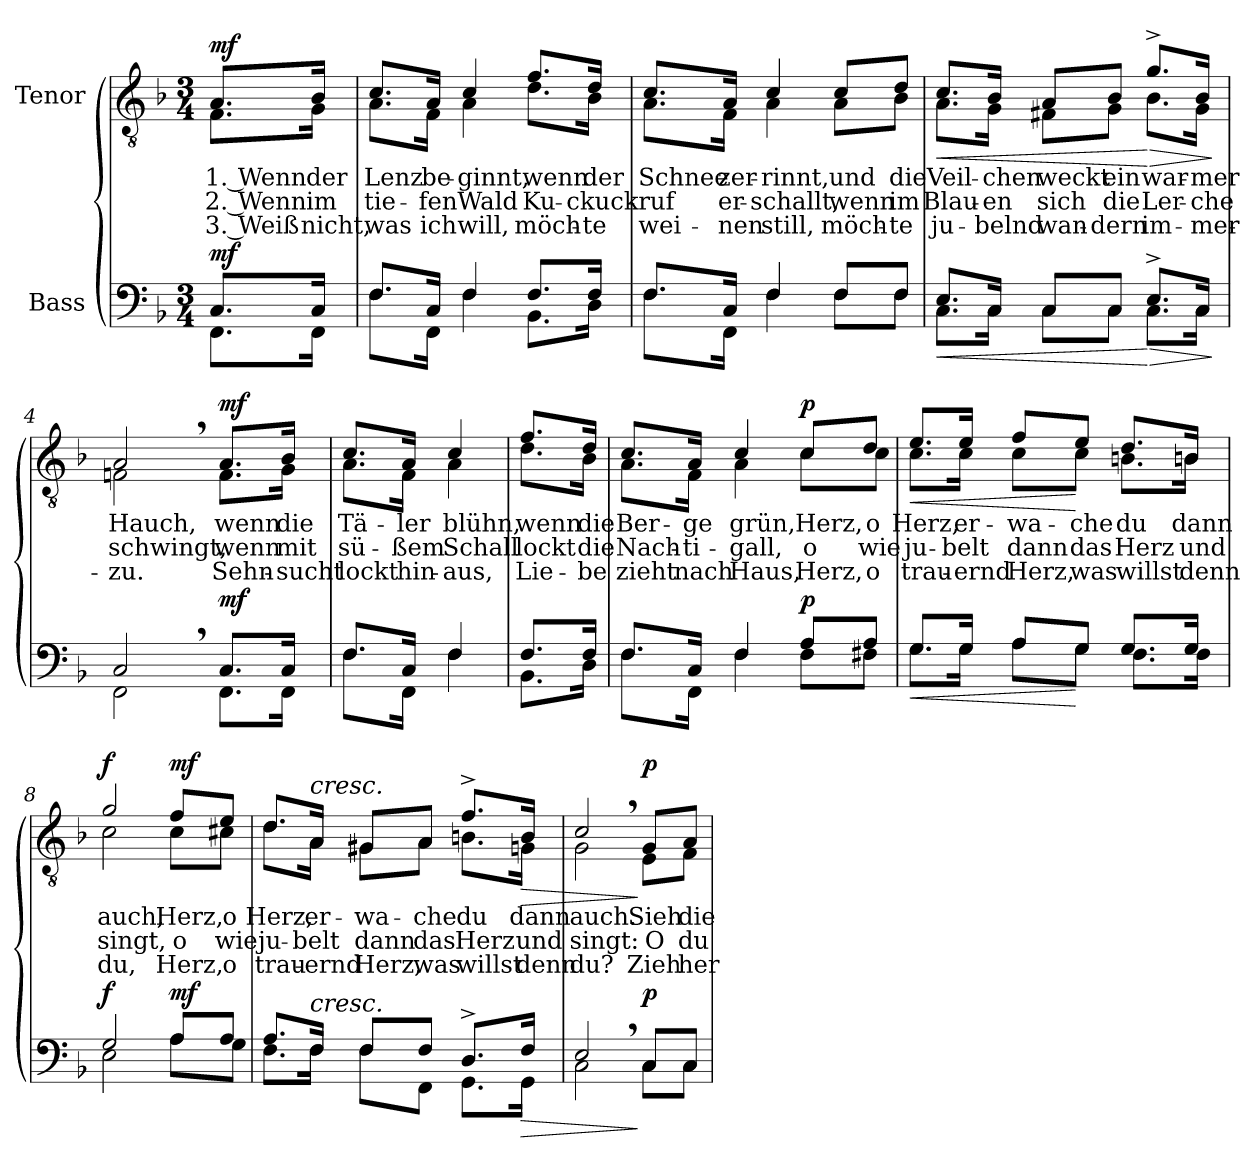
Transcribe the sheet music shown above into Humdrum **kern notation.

**kern	**dynam	**kern	**text	**text	**text	**dynam
*part2	*part2	*part1	*part1	*part1	*part1	*part1
*staff2	*staff2	*staff1	*staff1	*staff1	*staff1	*staff1
*I"Bass	*	*I"Tenor	*	*	*	*
*clefF4	*	*clefGv2	*	*	*	*
*k[b-]	*	*k[b-]	*	*	*	*
*M3/4	*	*M3/4	*	*	*	*
=	=	=	=	=	=	=
*^	*	*	*	*	*	*
!	!	!	!LO:TX:a:B:t=Etwas bewegt	!	!	!	!
!	!	!LO:DY:a	!	!LO:LY:b	!LO:LY:b	!LO:LY:b	!LO:DY:a
*	*	*	*^	*	*	*	*
8.C/L	8.FF\L	mf	8.A/L	8.F\L	1. Wenn	2. Wenn	3. Weiß	mf
!	!	!	!	!	!LO:LY:b	!LO:LY:b	!LO:LY:b	!
16C/Jk	16FF\Jk	.	16B-/Jk	16G\Jk	der	im	nicht,	.
=1	=1	=1	=1	=1	=1	=1	=1	=1
!	!	!	!	!	!LO:LY:b	!LO:LY:b	!LO:LY:b	!
8.F/L	8.F\L	.	8.c/L	8.A\L	Lenz	tie-	was	.
!	!	!	!	!	!LO:LY:b	!LO:LY:b	!LO:LY:b	!
16C/Jk	16FF\Jk	.	16A/Jk	16F\Jk	be-	-fen	ich	.
!	!	!	!	!	!LO:LY:b	!LO:LY:b	!LO:LY:b	!
4F/	4F\	.	4c/	4A\	-ginnt,	Wald	will,	.
!	!	!	!	!	!LO:LY:b	!LO:LY:b	!LO:LY:b	!
8.F/L	8.BB-\L	.	8.f/L	8.d\L	wenn	Ku-	möch-	.
!	!	!	!	!	!LO:LY:b	!LO:LY:b	!LO:LY:b	!
16F/Jk	16D\Jk	.	16d/Jk	16B-\Jk	der	-ckuck-	-te	.
=2	=2	=2	=2	=2	=2	=2	=2	=2
!	!	!	!	!	!LO:LY:b	!LO:LY:b	!LO:LY:b	!
8.F/L	8.F\L	.	8.c/L	8.A\L	Schnee	-ruf	wei-	.
!	!	!	!	!	!LO:LY:b	!LO:LY:b	!LO:LY:b	!
16C/Jk	16FF\Jk	.	16A/Jk	16F\Jk	zer-	er-	-nen	.
!	!	!	!	!	!LO:LY:b	!LO:LY:b	!LO:LY:b	!
4F/	4F\	.	4c/	4A\	-rinnt,	-schallt,	still,	.
!	!	!	!	!	!LO:LY:b	!LO:LY:b	!LO:LY:b	!
8F/L	8F\L	.	8c/L	8A\L	und	wenn	möch-	.
!	!	!	!	!	!LO:LY:b	!LO:LY:b	!LO:LY:b	!
8F/J	8F\J	.	8d/J	8B-\J	die	im	-te	.
!!LO:LB:g=z	!!
=3	=3	=3	=3	=3	=3	=3	=3	=3
!	!	!LO:HP:b	!	!	!LO:LY:b	!LO:LY:b	!LO:LY:b	!LO:HP:b
8.E/L	8.C\L	<	8.c/L	8.A\L	Veil-	Blau-	ju-	<
!	!	!	!	!	!LO:LY:b	!LO:LY:b	!LO:LY:b	!
16C/Jk	16C\Jk	.	16B-/Jk	16G\Jk	-chen	-en	-belnd	.
!	!	!	!	!	!LO:LY:b	!LO:LY:b	!LO:LY:b	!
8C/L	8C\L	.	8A/L	8F#X\L	weckt	sich	wan-	.
!	!	!	!	!	!LO:LY:b	!LO:LY:b	!LO:LY:b	!
8C/J	8C\J	.	8B-/J	8G\J	ein	die	-dern	.
!	!	!LO:HP:n=1:b	!	!	!LO:LY:b	!LO:LY:b	!LO:LY:b	!LO:HP:n=1:b
8.E^/L	8.C\L	[ >	8.g^/L	8.B-\L	war-	Ler-	im-	[ >
!	!	!	!	!	!LO:LY:b	!LO:LY:b	!LO:LY:b	!
16C/Jk	16C\Jk	.	16B-/Jk	16G\Jk	-mer	-che	-mer-	.
*v	*v	*	*	*	*	*	*	*
*	*	*v	*v	*	*	*	*
.	]	.	.	.	.	]
=4	=4	=4	=4	=4	=4	=4
*^	*	*	*	*	*	*
!	!	!	!	!LO:LY:b	!LO:LY:b	!LO:LY:b	!
*	*	*	*^	*	*	*	*
2C,/	2FF\	.	2A,/	2Fn\	Hauch,	schwingt,	-zu.	.
!	!	!LO:DY:a	!	!	!LO:LY:b	!LO:LY:b	!LO:LY:b	!LO:DY:a
8.C/L	8.FF\L	mf	8.A/L	8.F\L	wenn	wenn	Sehn-	mf
!	!	!	!	!	!LO:LY:b	!LO:LY:b	!LO:LY:b	!
16C/Jk	16FF\Jk	.	16B-/Jk	16G\Jk	die	mit	-sucht	.
=5	=5	=5	=5	=5	=5	=5	=5	=5
!	!	!	!	!	!LO:LY:b	!LO:LY:b	!LO:LY:b	!
8.F/L	8.F\L	.	8.c/L	8.A\L	Tä-	sü-	lockt	.
!	!	!	!	!	!LO:LY:b	!LO:LY:b	!LO:LY:b	!
16C/Jk	16FF\Jk	.	16A/Jk	16F\Jk	-ler	-ßem	hin-	.
!	!	!	!	!	!LO:LY:b	!LO:LY:b	!LO:LY:b	!
4F/	4F\	.	4c/	4A\	blühn,	Schall	-aus,	.
!!LO:LB:g=z	!!
=5X1	=5X1	=5X1	=5X1	=5X1	=5X1	=5X1	=5X1	=5X1
!	!	!	!	!	!LO:LY:b	!LO:LY:b	!LO:LY:b	!
8.F/L	8.BB-\L	.	8.f/L	8.d\L	wenn	lockt	Lie-	.
!	!	!	!	!	!LO:LY:b	!LO:LY:b	!LO:LY:b	!
16F/Jk	16D\Jk	.	16d/Jk	16B-\Jk	die	die	-be	.
=6	=6	=6	=6	=6	=6	=6	=6	=6
!	!	!	!	!	!LO:LY:b	!LO:LY:b	!LO:LY:b	!
8.F/L	8.F\L	.	8.c/L	8.A\L	Ber-	Nach-	zieht	.
!	!	!	!	!	!LO:LY:b	!LO:LY:b	!LO:LY:b	!
16C/Jk	16FF\Jk	.	16A/Jk	16F\Jk	-ge	-ti-	nach	.
!	!	!	!	!	!LO:LY:b	!LO:LY:b	!LO:LY:b	!
4F/	4F\	.	4c/	4A\	grün,	-gall,	Haus,	.
!	!	!LO:DY:a	!	!	!LO:LY:b	!LO:LY:b	!LO:LY:b	!LO:DY:a
8A/L	8F\L	p	8c/L	8c\L	Herz,	o	Herz,	p
!	!	!	!	!	!LO:LY:b	!LO:LY:b	!LO:LY:b	!
8A/J	8F#X\J	.	8d/J	8c\J	o	wie	o	.
=7	=7	=7	=7	=7	=7	=7	=7	=7
!	!	!LO:HP:b	!	!	!LO:LY:b	!LO:LY:b	!LO:LY:b	!LO:HP:b
8.G/L	8.G\L	<	8.e/L	8.c\L	Herz,	ju-	trau-	<
!	!	!	!	!	!LO:LY:b	!LO:LY:b	!LO:LY:b	!
16G/Jk	16G\Jk	.	16e/Jk	16c\Jk	er-	-belt	-ernd	.
!	!	!	!	!	!LO:LY:b	!LO:LY:b	!LO:LY:b	!
8A/L	8A\L	.	8f/L	8c\L	-wa-	dann	Herz,	.
!	!	!	!	!	!LO:LY:b	!LO:LY:b	!LO:LY:b	!
8G/J	8G\J	[	8e/J	8c\J	-che	das	was	[
!	!	!	!	!	!LO:LY:b	!LO:LY:b	!LO:LY:b	!
8.G/L	8.F\L	.	8.d/L	8.Bn\L	du	Herz	willst	.
!	!	!	!	!	!LO:LY:b	!LO:LY:b	!LO:LY:b	!
16G/Jk	16F\Jk	.	16Bn/Jk	16B\Jk	dann	und	denn	.
!!LO:LB:g=z	!!
=8	=8	=8	=8	=8	=8	=8	=8	=8
!	!	!LO:DY:a	!	!	!LO:LY:b	!LO:LY:b	!LO:LY:b	!LO:DY:a
2G/	2E\	f	2g/	2c\	auch,	singt,	du,	f
!	!	!LO:DY:a	!	!	!LO:LY:b	!LO:LY:b	!LO:LY:b	!LO:DY:a
8A/L	8A\L	mf	8f/L	8c\L	Herz,	o	Herz,	mf
!	!	!	!	!	!LO:LY:b	!LO:LY:b	!LO:LY:b	!
8A/J	8G\J	.	8e/J	8c#X\J	o	wie	o	.
=9	=9	=9	=9	=9	=9	=9	=9	=9
!	!	!	!	!	!LO:LY:b	!LO:LY:b	!LO:LY:b	!
8.A/L	8.F\L	.	8.d/L	8.d\L	Herz,	ju-	trau-	.
!	!	!	!LO:TX:a:i:t=cresc.	!	!	!	!	!
!LO:TX:a:i:t=cresc.	!	!	!	!	!	!	!	!
!	!	!	!	!	!LO:LY:b	!LO:LY:b	!LO:LY:b	!
16F/Jk	16F\Jk	.	16A/Jk	16A\Jk	er-	-belt	-ernd	.
!	!	!	!	!	!LO:LY:b	!LO:LY:b	!LO:LY:b	!
8F/L	8F\L	.	8G#X/L	8G#\L	-wa-	dann	Herz,	.
!	!	!	!	!	!LO:LY:b	!LO:LY:b	!LO:LY:b	!
8F/J	8FF\J	.	8A/J	8A\J	-che	das	was	.
!	!	!	!	!	!LO:LY:b	!LO:LY:b	!LO:LY:b	!
8.D^/L	8.GG\L	.	8.f^/L	8.Bn\L	du	Herz	willst	.
!	!	!LO:HP:b	!	!	!LO:LY:b	!LO:LY:b	!LO:LY:b	!LO:HP:b
16F/Jk	16GG\Jk	>	16B/Jk	16Gn\Jk	dann	und	denn	>
=10	=10	=10	=10	=10	=10	=10	=10	=10
!	!	!	!	!	!LO:LY:b	!LO:LY:b	!LO:LY:b	!
2E,/	2C\	.	2c,/	2G\	auch.	singt:	du?	.
!	!	!LO:DY:n=1:a	!	!	!LO:LY:b	!LO:LY:b	!LO:LY:b	!LO:DY:n=1:a
8C/L	8C\L	] p	8G/L	8E\L	Sieh	O	Zieh	] p
!	!	!	!	!	!LO:LY:b	!LO:LY:b	!LO:LY:b	!
8C/J	8C\J	.	8A/J	8F\J	die	du	her-	.
*v	*v	*	*	*	*	*	*	*
*	*	*v	*v	*	*	*	*
=	=	=	=	=	=	=
*-	*-	*-	*-	*-	*-	*-
